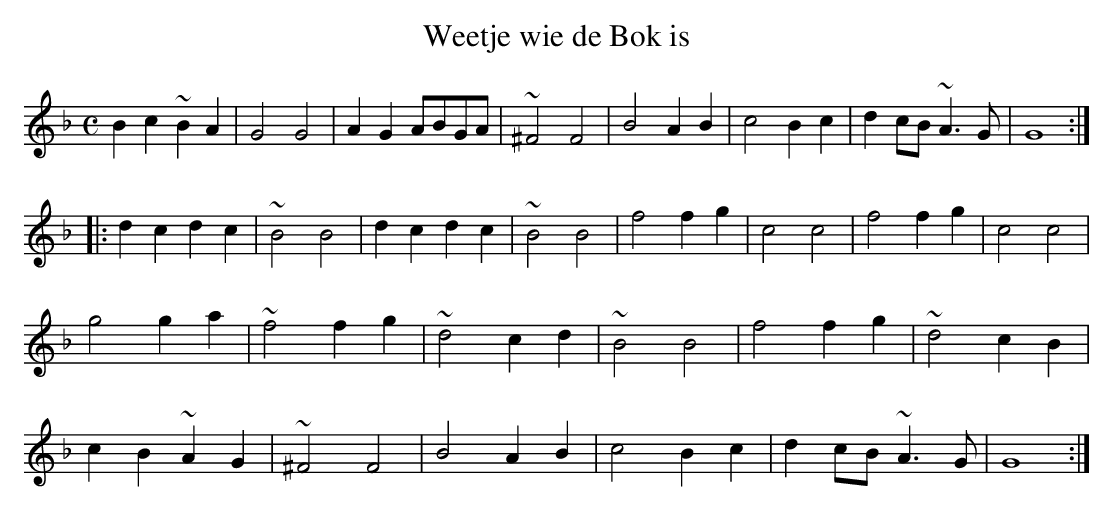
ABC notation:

X:1
T:Weetje wie de Bok is
M:C
K:Gdor
B2c2~B2A2|G4G4|A2G2ABGA|~^F4F4|B4A2B2|c4B2c2|d2cB~A3G|G8:|
|:d2c2d2c2|~B4B4|d2c2d2c2|~B4B4|f4f2g2|c4c4|f4f2g2|c4c4|
g4g2a2|~f4f2g2|~d4c2d2|~B4B4|f4f2g2|~d4c2B2|
c2B2~A2G2|~^F4F4|B4A2B2|c4B2c2|d2cB~A3G|G8:|
